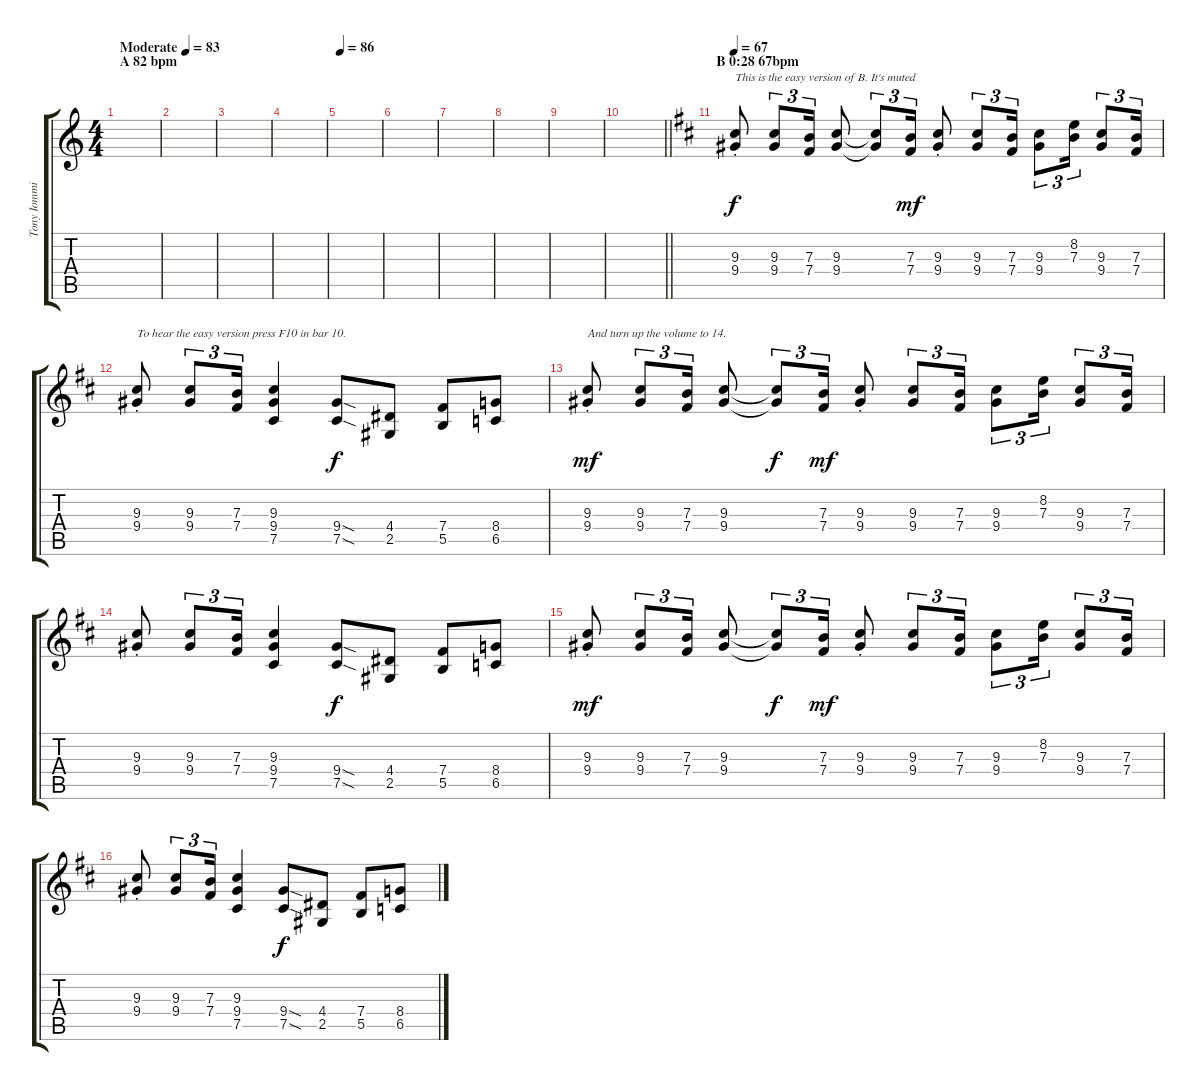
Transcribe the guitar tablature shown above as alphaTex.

\track ("Tony Iommi (Solo Guitar right) + B easy " "Tony Iommi") {instrument distortionguitar}
\staff {score tabs}
\tuning (Db4 Ab3 E3 B2 Gb2 Db2) {hide}
\ts (4 4)
\section ("" "A 82 bpm")
\tempo (83 "Moderate")
\clef g2
\ks c
|
|
|
|
\tempo 86
|
|
|
|
|
\barLineRight lightlight
|
\section ("" "B 0:28 67bpm")
\tempo 67
\ks d
(9.3{st} 9.4{st}).8{txt "This is the easy version of B. It's muted" balance 8} (9.3 9.4).8{tu (3 2)} (7.3 7.4).16{tu (3 2)} (9.3 9.4).8 (9.3{t} 9.4{t}).8{tu (3 2) dy f} (7.3 7.4).16{tu (3 2) dy mf} (9.3{st} 9.4{st}).8 (9.3 9.4).8{tu (3 2)} (7.3 7.4).16{tu (3 2)} (9.3 9.4).8{tu (3 2)} (8.2 7.3).16{tu (3 2)} (9.3 9.4).8{tu (3 2)} (7.3 7.4).16{tu (3 2)} |
(9.3{st} 9.4{st}).8{txt "To hear the easy version press F10 in bar 10."} (9.3 9.4).8{tu (3 2)} (7.3 7.4).16{tu (3 2)} (9.3 9.4 7.5).4 (9.4{sod} 7.5{sod}).8{dy f} (4.4 2.5).8 (7.4 5.5).8 (8.4 6.5).8 |
(9.3{st} 9.4{st}).8{txt "And turn up the volume to 14." dy mf} (9.3 9.4).8{tu (3 2)} (7.3 7.4).16{tu (3 2)} (9.3 9.4).8 (9.3{t} 9.4{t}).8{tu (3 2) dy f} (7.3 7.4).16{tu (3 2) dy mf} (9.3{st} 9.4{st}).8 (9.3 9.4).8{tu (3 2)} (7.3 7.4).16{tu (3 2)} (9.3 9.4).8{tu (3 2)} (8.2 7.3).16{tu (3 2)} (9.3 9.4).8{tu (3 2)} (7.3 7.4).16{tu (3 2)} |
(9.3{st} 9.4{st}).8 (9.3 9.4).8{tu (3 2)} (7.3 7.4).16{tu (3 2)} (9.3 9.4 7.5).4 (9.4{sod} 7.5{sod}).8{dy f} (4.4 2.5).8 (7.4 5.5).8 (8.4 6.5).8 |
(9.3{st} 9.4{st}).8{dy mf} (9.3 9.4).8{tu (3 2)} (7.3 7.4).16{tu (3 2)} (9.3 9.4).8 (9.3{t} 9.4{t}).8{tu (3 2) dy f} (7.3 7.4).16{tu (3 2) dy mf} (9.3{st} 9.4{st}).8 (9.3 9.4).8{tu (3 2)} (7.3 7.4).16{tu (3 2)} (9.3 9.4).8{tu (3 2)} (8.2 7.3).16{tu (3 2)} (9.3 9.4).8{tu (3 2)} (7.3 7.4).16{tu (3 2)} |
(9.3{st} 9.4{st}).8 (9.3 9.4).8{tu (3 2)} (7.3 7.4).16{tu (3 2)} (9.3 9.4 7.5).4 (9.4{sod} 7.5{sod}).8{dy f} (4.4 2.5).8 (7.4 5.5).8 (8.4 6.5).8
